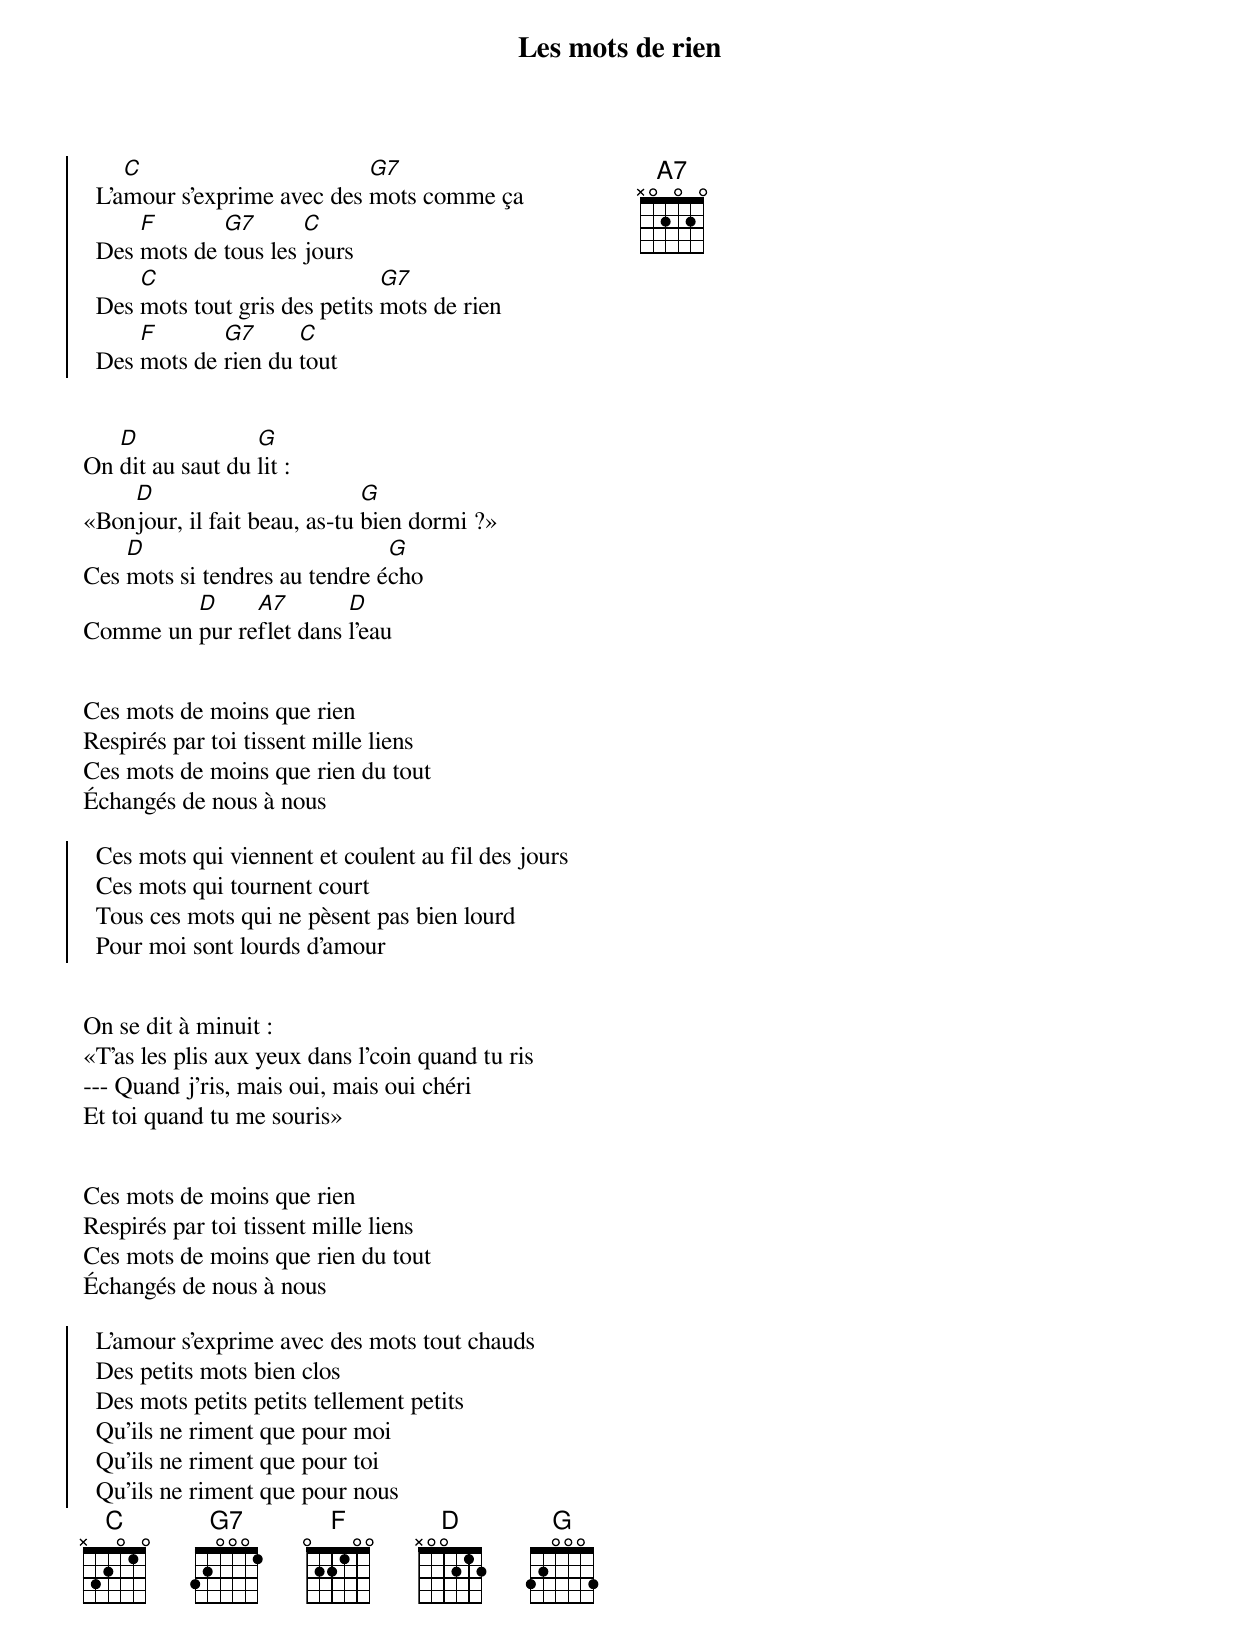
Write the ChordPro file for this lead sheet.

{title: Les mots de rien}
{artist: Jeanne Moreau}
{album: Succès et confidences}
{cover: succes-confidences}
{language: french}
{columns: 2}
{define: C frets X 3 2 0 1 0}
{define: D frets X 0 0 2 1 2}
{define: F base-fret 1 frets 0 2 2 1 0 0}
{define: G7 frets 3 2 0 0 0 1}

{start_of_chorus}
  L'a[C]mour s'exprime avec des [G7]mots comme ça
  Des [F]mots de [G7]tous les [C]jours
  Des [C]mots tout gris des petits [G7]mots de rien
  Des [F]mots de [G7]rien du [C]tout
{end_of_chorus}


On [D]dit au saut du [G]lit :
«Bon[D]jour, il fait beau, as-tu [G]bien dormi ?»
Ces [D]mots si tendres au tendre é[G]cho
Comme un [D]pur re[A7]flet dans [D]l'eau


Ces mots de moins que rien
Respirés par toi tissent mille liens
Ces mots de moins que rien du tout
Échangés de nous à nous

{start_of_chorus}
  Ces mots qui viennent et coulent au fil des jours
  Ces mots qui tournent court
  Tous ces mots qui ne pèsent pas bien lourd
  Pour moi sont lourds d'amour
{end_of_chorus}


On se dit à minuit :
«T'as les plis aux yeux dans l'coin quand tu ris
--- Quand j'ris, mais oui, mais oui chéri
Et toi quand tu me souris»


Ces mots de moins que rien
Respirés par toi tissent mille liens
Ces mots de moins que rien du tout
Échangés de nous à nous

{start_of_chorus}
  L'amour s'exprime avec des mots tout chauds
  Des petits mots bien clos
  Des mots petits petits tellement petits
  Qu'ils ne riment que pour moi
  Qu'ils ne riment que pour toi
  Qu'ils ne riment que pour nous
{end_of_chorus}
